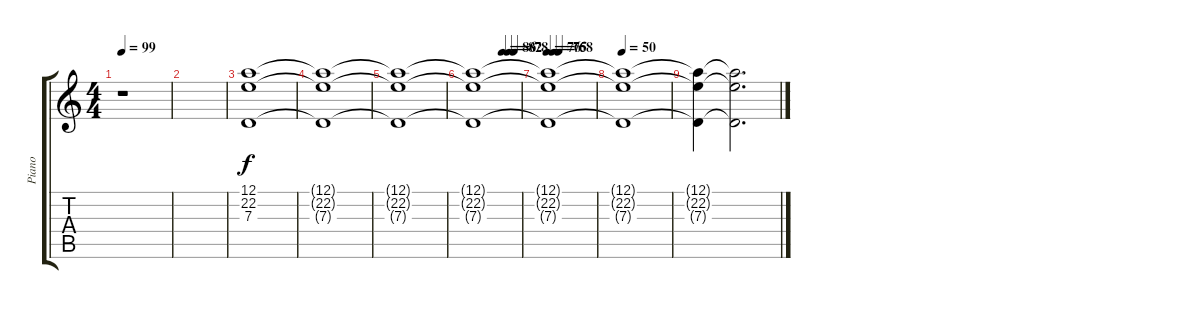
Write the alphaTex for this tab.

\track ("Piano" "Piano") {instrument acousticgrandpiano}
\staff {score tabs}
\tuning (E4 B3 G3 D3 A2 E2) {hide}
\ts (4 4)
\tempo 99
\clef g2
\ks c
r.1{dy f} |
|
(12.1 22.2 7.3).1{volume 10} |
(12.1{t} 22.2{t} 7.3{t}).1 |
(12.1{t} 22.2{t} 7.3{t}).1 |
\tempo (86 0.625)
\tempo (82 0.75)
\tempo (78 0.875)
(12.1{t} 22.2{t} 7.3{t}).1 |
\tempo 76
\tempo (75 0.125)
\tempo (68 0.25)
(12.1{t} 22.2{t} 7.3{t}).1{volume 11} |
\tempo 50
(12.1{t} 22.2{t} 7.3{t}).1 |
(12.1{t} 22.2{t} 7.3{t}).4 (12.1{t} 22.2{t} 7.3{t}).2{d}
